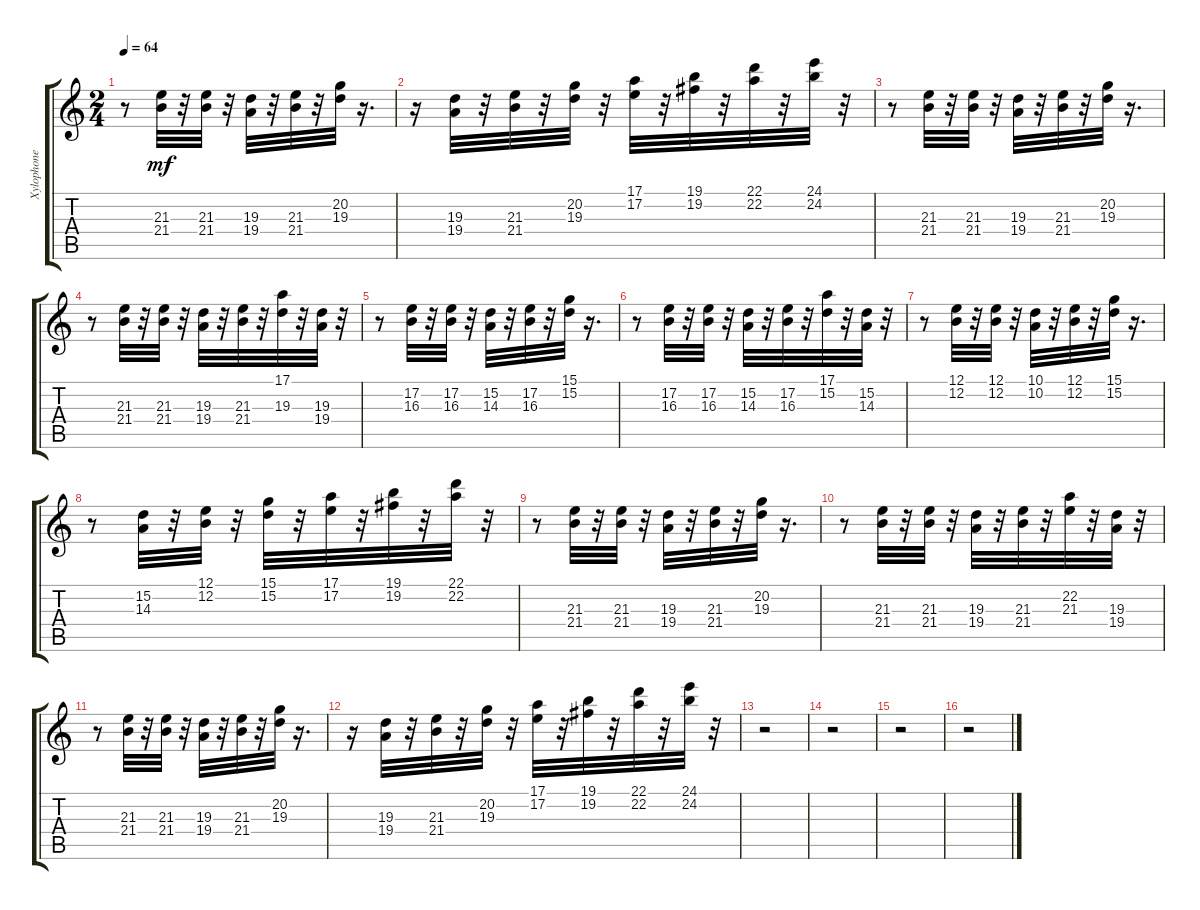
\track ("Xylophone" "Xylophone") {instrument xylophone}
\staff {score tabs}
\tuning (E4 B3 G3 D3 A2 E2) {hide}
\ts (2 4)
\tempo 64
\clef g2
\ks c
r.8{dy mf} (21.3 21.4).32 r.32 (21.3 21.4).32 r.32 (19.3 19.4).32 r.32 (21.3 21.4).32 r.32 (20.2 19.3).32 r.16{d} |
r.16 (19.3 19.4).32 r.32 (21.3 21.4).32 r.32 (20.2 19.3).32 r.32 (17.1 17.2).32 r.32 (19.1 19.2).32 r.32 (22.1 22.2).32 r.32 (24.1 24.2).32 r.32 |
r.8 (21.3 21.4).32 r.32 (21.3 21.4).32 r.32 (19.3 19.4).32 r.32 (21.3 21.4).32 r.32 (20.2 19.3).32 r.16{d} |
r.8 (21.3 21.4).32 r.32 (21.3 21.4).32 r.32 (19.3 19.4).32 r.32 (21.3 21.4).32 r.32 (17.1 19.3).32 r.32 (19.3 19.4).32 r.32 |
r.8 (17.2 16.3).32 r.32 (17.2 16.3).32 r.32 (15.2 14.3).32 r.32 (17.2 16.3).32 r.32 (15.1 15.2).32 r.16{d} |
r.8 (17.2 16.3).32 r.32 (17.2 16.3).32 r.32 (15.2 14.3).32 r.32 (17.2 16.3).32 r.32 (17.1 15.2).32 r.32 (15.2 14.3).32 r.32 |
r.8 (12.1 12.2).32 r.32 (12.1 12.2).32 r.32 (10.1 10.2).32 r.32 (12.1 12.2).32 r.32 (15.1 15.2).32 r.16{d} |
r.8 (15.2 14.3).32 r.32 (12.1 12.2).32 r.32 (15.1 15.2).32 r.32 (17.1 17.2).32 r.32 (19.1 19.2).32 r.32 (22.1 22.2).32 r.32 |
r.8 (21.3 21.4).32 r.32 (21.3 21.4).32 r.32 (19.3 19.4).32 r.32 (21.3 21.4).32 r.32 (20.2 19.3).32 r.16{d} |
r.8 (21.3 21.4).32 r.32 (21.3 21.4).32 r.32 (19.3 19.4).32 r.32 (21.3 21.4).32 r.32 (22.2 21.3).32 r.32 (19.3 19.4).32 r.32 |
r.8 (21.3 21.4).32 r.32 (21.3 21.4).32 r.32 (19.3 19.4).32 r.32 (21.3 21.4).32 r.32 (20.2 19.3).32 r.16{d} |
r.16 (19.3 19.4).32 r.32 (21.3 21.4).32 r.32 (20.2 19.3).32 r.32 (17.1 17.2).32 r.32 (19.1 19.2).32 r.32 (22.1 22.2).32 r.32 (24.1 24.2).32 r.32 |
r.2 |
r.2 |
r.2 |
r.2
